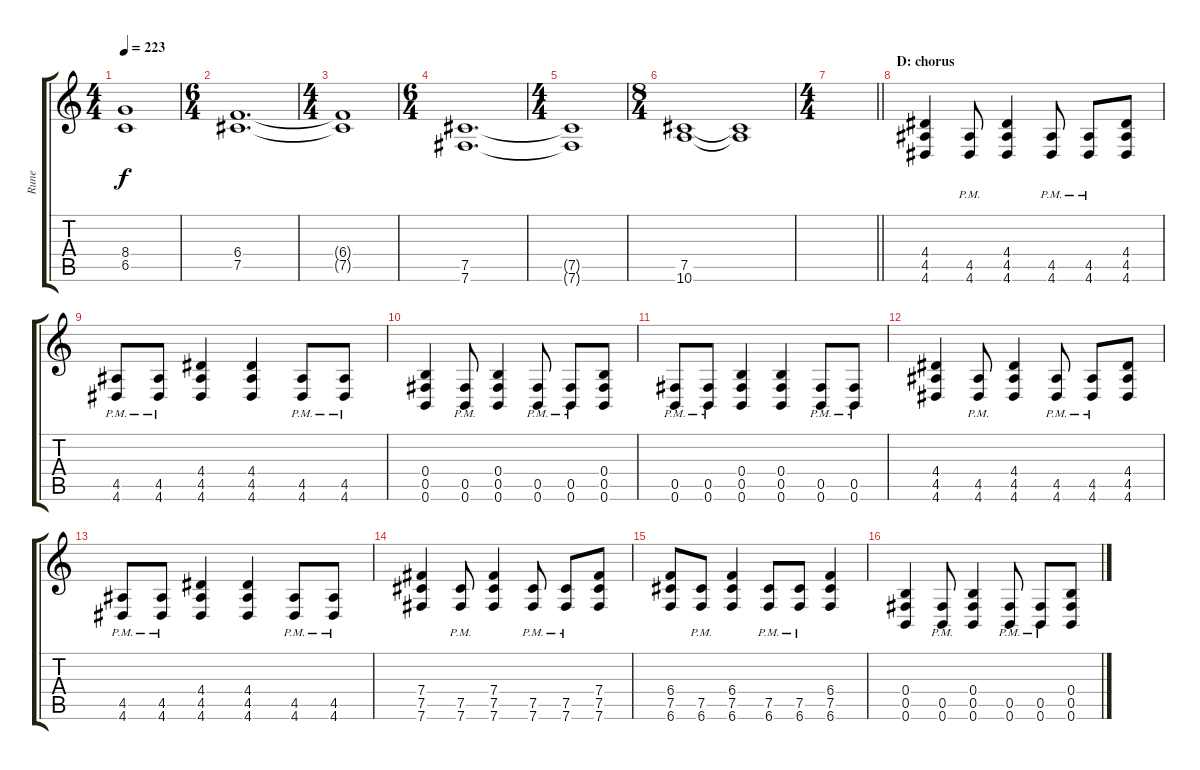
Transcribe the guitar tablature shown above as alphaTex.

\track ("Rune" "Rune") {instrument distortionguitar}
\staff {score tabs}
\tuning (Db4 Ab3 E3 B2 Gb2 B1) {hide}
\ts (4 4)
\tempo 223
\clef g2
\ks c
(8.4{t} 6.5{t}).1{dy f} |
\ts (6 4)
(6.4 7.5).1{d} |
\ts (4 4)
(6.4{t} 7.5{t}).1 |
\ts (6 4)
(7.5 7.6).1{d} |
\ts (4 4)
(7.5{t} 7.6{t}).1 |
\ts (8 4)
(7.5 10.6).1 (7.5{t} 10.6{t}).1 |
\ts (4 4)
\barLineRight lightlight
|
\section ("" "D: chorus")
(4.4 4.5 4.6).4 (4.5{pm} 4.6{pm}).8 (4.4 4.5 4.6).4 (4.5{pm} 4.6{pm}).8 (4.5{pm} 4.6{pm}).8 (4.4 4.5 4.6).8 |
(4.5{pm} 4.6{pm}).8 (4.5{pm} 4.6{pm}).8 (4.4 4.5 4.6).4 (4.4 4.5 4.6).4 (4.5{pm} 4.6{pm}).8 (4.5{pm} 4.6{pm}).8 |
(0.4 0.5 0.6).4 (0.5{pm} 0.6{pm}).8 (0.4 0.5 0.6).4 (0.5{pm} 0.6{pm}).8 (0.5{pm} 0.6{pm}).8 (0.4 0.5 0.6).8 |
(0.5{pm} 0.6{pm}).8 (0.5{pm} 0.6{pm}).8 (0.4 0.5 0.6).4 (0.4 0.5 0.6).4 (0.5{pm} 0.6{pm}).8 (0.5{pm} 0.6{pm}).8 |
(4.4 4.5 4.6).4 (4.5{pm} 4.6{pm}).8 (4.4 4.5 4.6).4 (4.5{pm} 4.6{pm}).8 (4.5{pm} 4.6{pm}).8 (4.4 4.5 4.6).8 |
(4.5{pm} 4.6{pm}).8 (4.5{pm} 4.6{pm}).8 (4.4 4.5 4.6).4 (4.4 4.5 4.6).4 (4.5{pm} 4.6{pm}).8 (4.5{pm} 4.6{pm}).8 |
(7.4 7.5 7.6).4 (7.5{pm} 7.6{pm}).8 (7.4 7.5 7.6).4 (7.5{pm} 7.6{pm}).8 (7.5{pm} 7.6{pm}).8 (7.4 7.5 7.6).8 |
(6.4 7.5 6.6).8 (7.5{pm} 6.6{pm}).8 (6.4 7.5 6.6).4 (7.5{pm} 6.6{pm}).8 (7.5{pm} 6.6{pm}).8 (6.4 7.5 6.6).4 |
(0.4 0.5 0.6).4 (0.5{pm} 0.6{pm}).8 (0.4 0.5 0.6).4 (0.5{pm} 0.6{pm}).8 (0.5{pm} 0.6{pm}).8 (0.4 0.5 0.6).8
